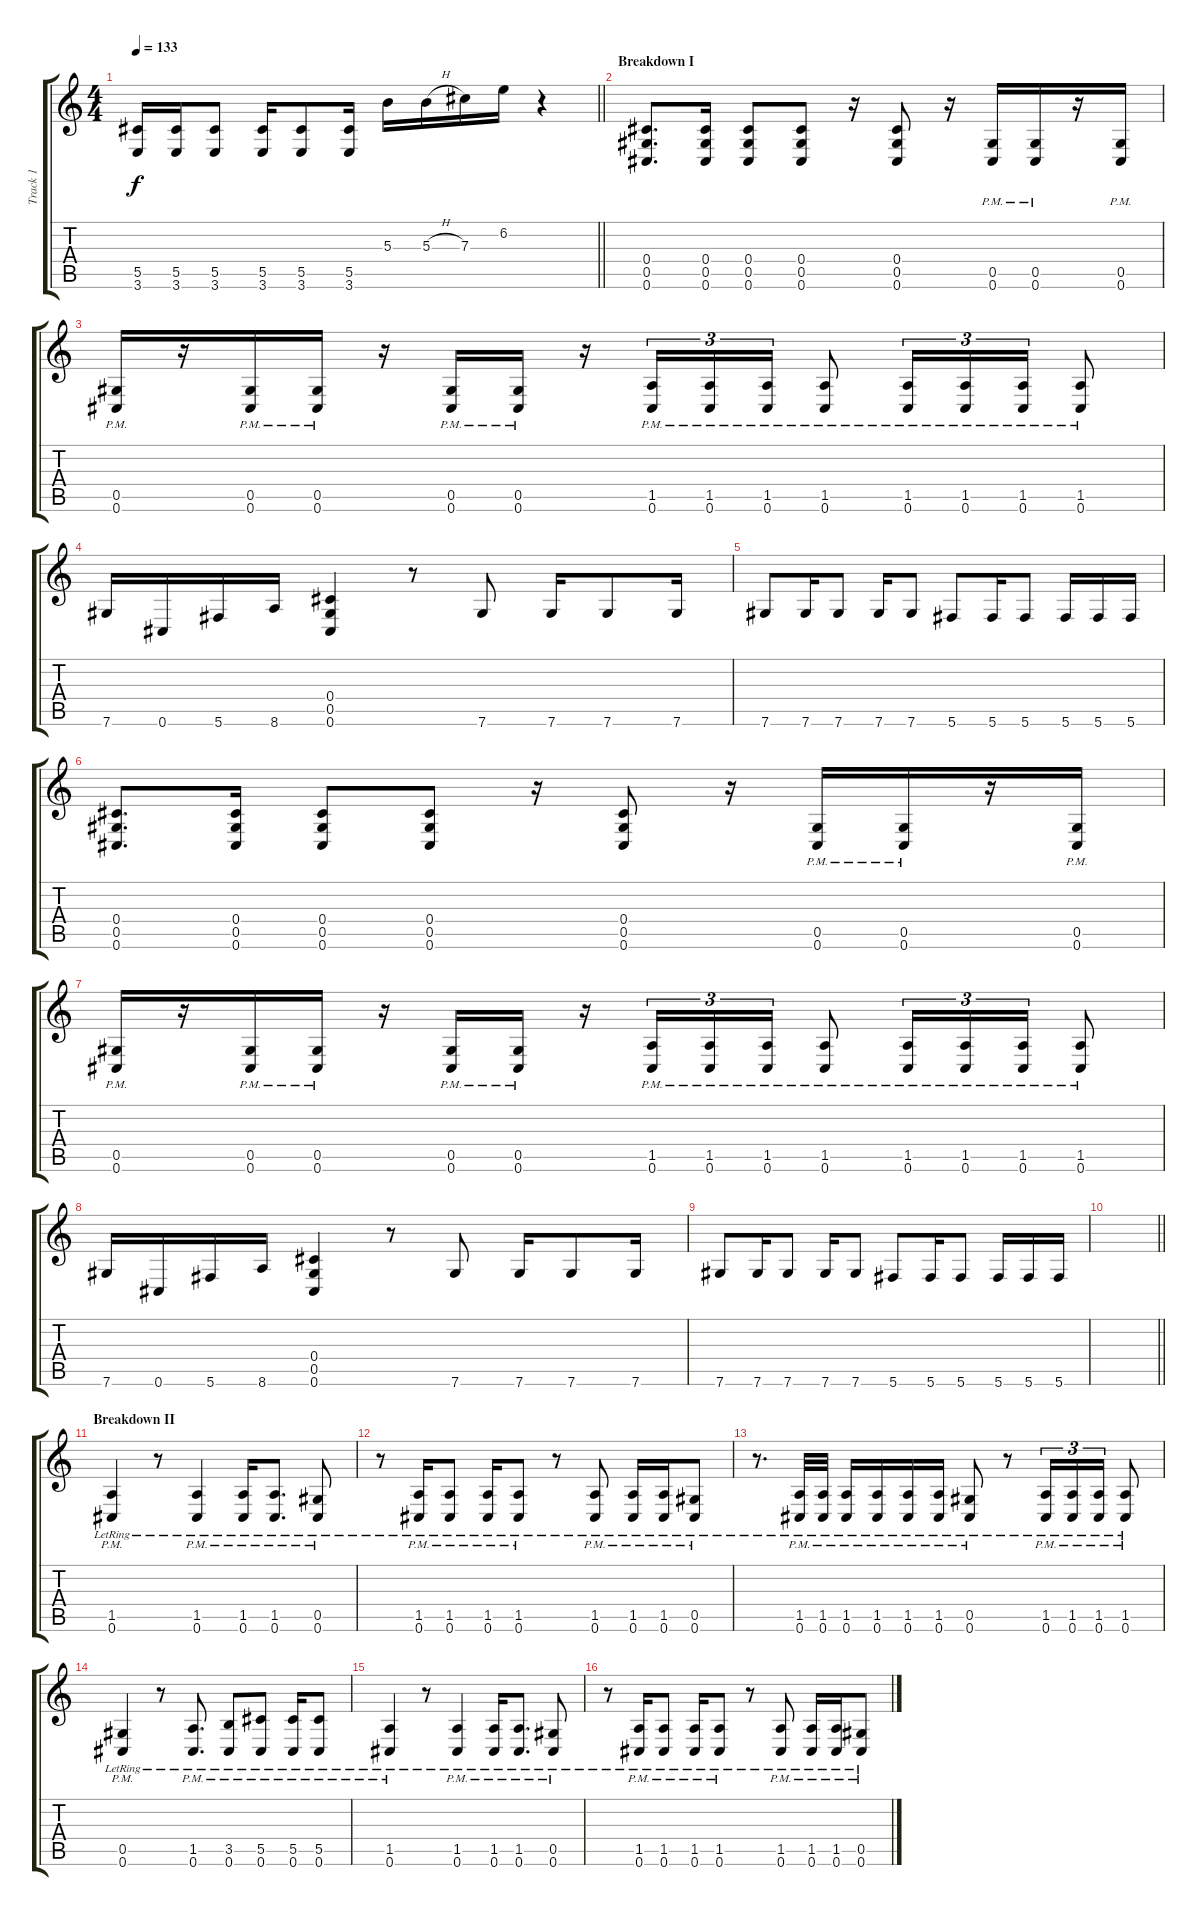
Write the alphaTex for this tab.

\track ("Track 1" "Track 1") {instrument distortionguitar}
\staff {score tabs}
\tuning (Eb4 Bb3 Gb3 Db3 Ab2 Db2) {hide}
\ts (4 4)
\tempo 133
\clef g2
\barLineRight lightlight
\ks c
(5.5 3.6).16{dy f} (5.5 3.6).16 (5.5 3.6).8 (5.5 3.6).16 (5.5 3.6).8 (5.5 3.6).16 5.3.16 5.3{h}.16 7.3.16 6.2.16 r.4 |
\section ("" "Breakdown I")
(0.4 0.5 0.6).8{d} (0.4 0.5 0.6).16 (0.4 0.5 0.6).8 (0.4 0.5 0.6).8 r.16 (0.4 0.5 0.6).8 r.16 (0.5{pm} 0.6{pm}).16 (0.5{pm} 0.6{pm}).16 r.16 (0.5{pm} 0.6{pm}).16 |
(0.5{pm} 0.6{pm}).16 r.16 (0.5{pm} 0.6{pm}).16 (0.5{pm} 0.6{pm}).16 r.16 (0.5{pm} 0.6{pm}).16 (0.5{pm} 0.6{pm}).16 r.16 (1.5{pm} 0.6{pm}).16{tu (3 2)} (1.5{pm} 0.6{pm}).16{tu (3 2)} (1.5{pm} 0.6{pm}).16{tu (3 2)} (1.5{pm} 0.6{pm}).8 (1.5{pm} 0.6{pm}).16{tu (3 2)} (1.5{pm} 0.6{pm}).16{tu (3 2)} (1.5{pm} 0.6{pm}).16{tu (3 2)} (1.5{pm} 0.6{pm}).8 |
7.6.16 0.6.16 5.6.16 8.6.16 (0.4 0.5 0.6).4 r.8 7.6.8 7.6.16 7.6.8 7.6.16 |
7.6.8 7.6.16 7.6.8 7.6.16 7.6.8 5.6.8 5.6.16 5.6.8 5.6.16 5.6.16 5.6.16 |
(0.4 0.5 0.6).8{d} (0.4 0.5 0.6).16 (0.4 0.5 0.6).8 (0.4 0.5 0.6).8 r.16 (0.4 0.5 0.6).8 r.16 (0.5{pm} 0.6{pm}).16 (0.5{pm} 0.6{pm}).16 r.16 (0.5{pm} 0.6{pm}).16 |
(0.5{pm} 0.6{pm}).16 r.16 (0.5{pm} 0.6{pm}).16 (0.5{pm} 0.6{pm}).16 r.16 (0.5{pm} 0.6{pm}).16 (0.5{pm} 0.6{pm}).16 r.16 (1.5{pm} 0.6{pm}).16{tu (3 2)} (1.5{pm} 0.6{pm}).16{tu (3 2)} (1.5{pm} 0.6{pm}).16{tu (3 2)} (1.5{pm} 0.6{pm}).8 (1.5{pm} 0.6{pm}).16{tu (3 2)} (1.5{pm} 0.6{pm}).16{tu (3 2)} (1.5{pm} 0.6{pm}).16{tu (3 2)} (1.5{pm} 0.6{pm}).8 |
7.6.16 0.6.16 5.6.16 8.6.16 (0.4 0.5 0.6).4 r.8 7.6.8 7.6.16 7.6.8 7.6.16 |
7.6.8 7.6.16 7.6.8 7.6.16 7.6.8 5.6.8 5.6.16 5.6.8 5.6.16 5.6.16 5.6.16 |
\barLineRight lightlight
|
\section ("" "Breakdown II")
(1.5{pm lr} 0.6{pm lr}).4 r.8 (1.5{pm lr} 0.6{pm lr}).4 (1.5{pm lr} 0.6{pm lr}).16 (1.5{pm lr} 0.6{pm lr}).8{d} (0.5{pm lr} 0.6{pm lr}).8 |
r.8 (1.5{pm lr} 0.6{pm lr}).16 (1.5{pm lr} 0.6{pm lr}).8 (1.5{pm lr} 0.6{pm lr}).16 (1.5{pm lr} 0.6{pm lr}).8 r.8 (1.5{pm lr} 0.6{pm lr}).8 (1.5{pm lr} 0.6{pm lr}).16 (1.5{pm lr} 0.6{pm lr}).16 (0.5{pm lr} 0.6{pm lr}).8 |
r.8{d} (1.5{pm lr} 0.6{pm lr}).32 (1.5{pm lr} 0.6{pm lr}).32 (1.5{pm lr} 0.6{pm lr}).16 (1.5{pm lr} 0.6{pm lr}).16 (1.5{pm lr} 0.6{pm lr}).16 (1.5{pm lr} 0.6{pm lr}).16 (0.5{pm lr} 0.6{pm lr}).8 r.8 (1.5{pm lr} 0.6{pm lr}).16{tu (3 2)} (1.5{pm lr} 0.6{pm lr}).16{tu (3 2)} (1.5{pm lr} 0.6{pm lr}).16{tu (3 2)} (1.5{pm lr} 0.6{pm lr}).8 |
(0.5{pm lr} 0.6{pm lr}).4 r.8 (1.5{pm lr} 0.6{pm lr}).8{d} (3.5{pm lr} 0.6{pm lr}).8 (5.5{pm lr} 0.6{pm lr}).8 (5.5{pm lr} 0.6{pm lr}).16 (5.5{pm lr} 0.6{pm lr}).8 |
(1.5{pm lr} 0.6{pm lr}).4 r.8 (1.5{pm lr} 0.6{pm lr}).4 (1.5{pm lr} 0.6{pm lr}).16 (1.5{pm lr} 0.6{pm lr}).8{d} (0.5{pm lr} 0.6{pm lr}).8 |
r.8 (1.5{pm lr} 0.6{pm lr}).16 (1.5{pm lr} 0.6{pm lr}).8 (1.5{pm lr} 0.6{pm lr}).16 (1.5{pm lr} 0.6{pm lr}).8 r.8 (1.5{pm lr} 0.6{pm lr}).8 (1.5{pm lr} 0.6{pm lr}).16 (1.5{pm lr} 0.6{pm lr}).16 (0.5{pm lr} 0.6{pm lr}).8
